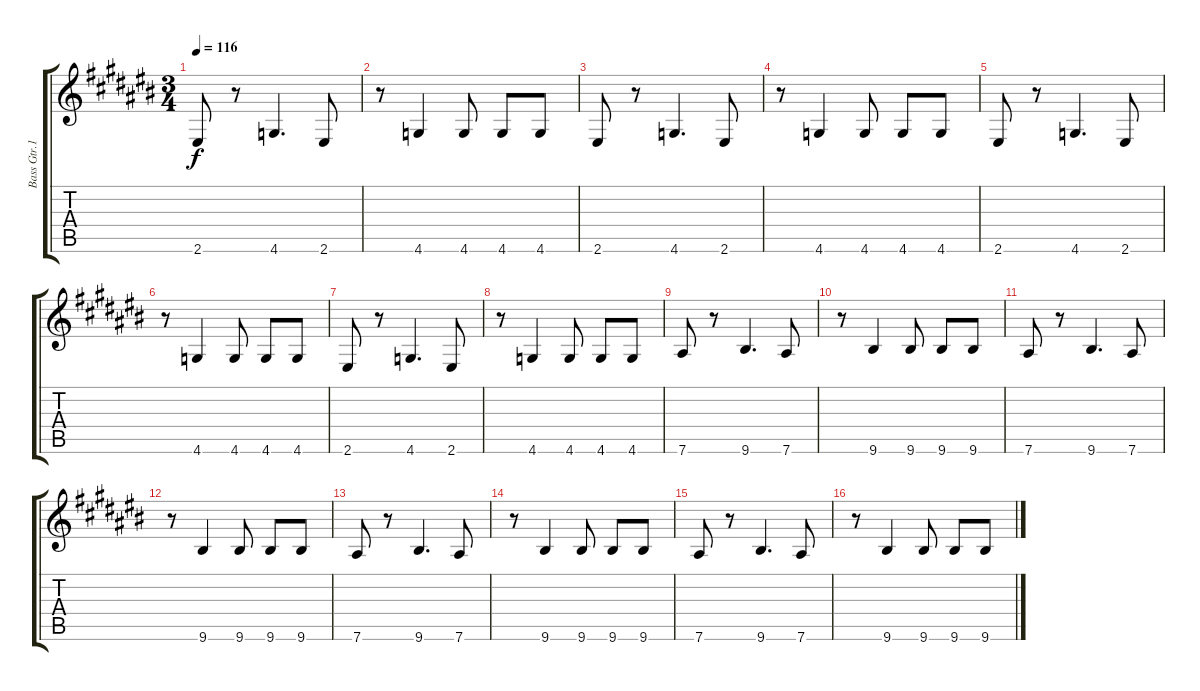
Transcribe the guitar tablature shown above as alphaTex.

\track ("Bass Gtr.1" "Bass Gtr.1") {instrument electricbassfinger}
\staff {score tabs}
\tuning (Eb4 Bb3 Gb3 Db3 Ab2 Eb2) {hide}
\ts (3 4)
\tempo 116
\clef g2
\ks c#
2.6.8{dy f} r.8 4.6.4{d} 2.6.8 |
r.8 4.6.4 4.6.8 4.6.8 4.6.8 |
2.6.8 r.8 4.6.4{d} 2.6.8 |
r.8 4.6.4 4.6.8 4.6.8 4.6.8 |
2.6.8 r.8 4.6.4{d} 2.6.8 |
r.8 4.6.4 4.6.8 4.6.8 4.6.8 |
2.6.8 r.8 4.6.4{d} 2.6.8 |
r.8 4.6.4 4.6.8 4.6.8 4.6.8 |
7.6.8 r.8 9.6.4{d} 7.6.8 |
r.8 9.6.4 9.6.8 9.6.8 9.6.8 |
7.6.8 r.8 9.6.4{d} 7.6.8 |
r.8 9.6.4 9.6.8 9.6.8 9.6.8 |
7.6.8 r.8 9.6.4{d} 7.6.8 |
r.8 9.6.4 9.6.8 9.6.8 9.6.8 |
7.6.8 r.8 9.6.4{d} 7.6.8 |
r.8 9.6.4 9.6.8 9.6.8 9.6.8
